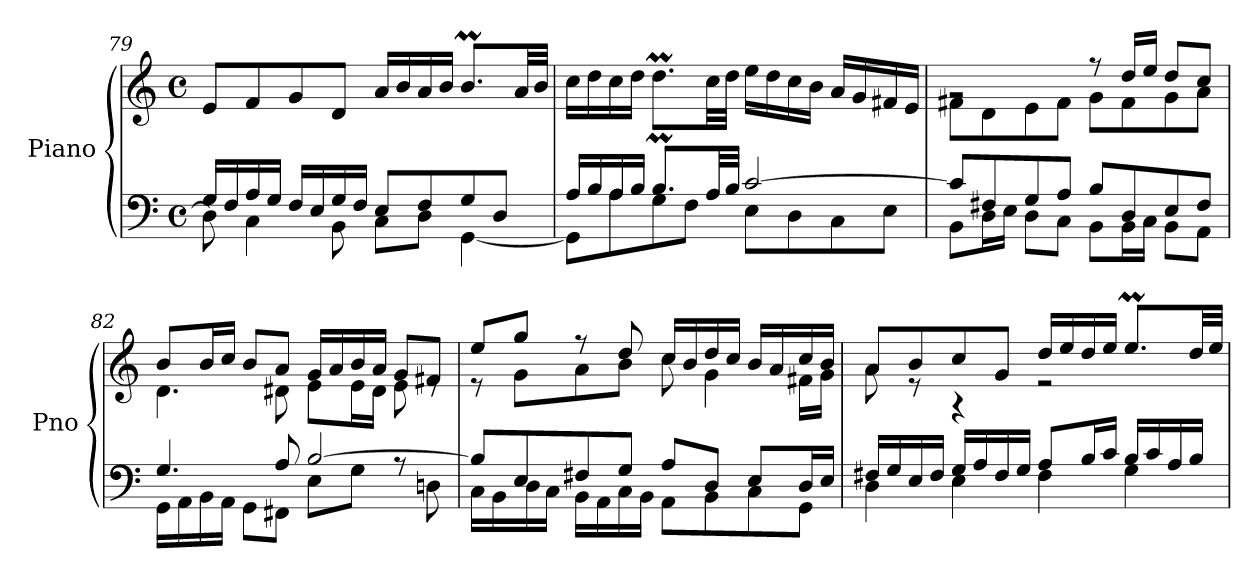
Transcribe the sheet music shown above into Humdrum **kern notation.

**kern	**kern
*part1	*part1
*staff2	*staff1
*I"Piano	*
*I'Pno	*
!!LO:LB:g=z
*clefF4	*clefG2
*k[]	*k[]
*M4/4	*M4/4
*met(c)	*met(c)
=79	=79
*^	*
16G/LL	8D\]	8e/L
16F/	.	.
16A/	4C\	8f/
16G/JJ	.	.
16F/LL	.	8g/
16E/	.	.
16G/	8BB\	8d/J
16F/JJ	.	.
8E/L	8C\L	16a/LL
.	.	16b/
8F/	8D\J	16a/
.	.	16b/JJ
8G/	[4GG\	8.bm/L
8D/J	.	.
.	.	32a/LL
.	.	32b/JJJ
=80	=80	=80
16A/LL	8GG\L]	16cc\LL
16B/	.	16dd\
16A/	8A\	16cc\
16B/JJ	.	16dd\JJ
8.Bm/L	8G\	8.ddM\L
.	8F\J	.
32A/LL	.	32cc\LL
32B/JJJ	.	32dd\JJJ
[2c/	8E\L	16ee\LL
.	.	16dd\
.	8D\	16cc\
.	.	16b\JJ
.	8C\	16a/LL
.	.	16g/
.	8E\J	16f#X/
.	.	16e/JJ
=81	=81	=81
*	*	*^
8c/L]	8BB\L	2rg	8f#X\L
8F#X/	16D\L	.	8d\
.	16E\JJ	.	.
8G/	8D\L	.	8e\
8A/J	8C\J	.	8f#\J
8B/L	8BB\L	8r	8g\L
8D/	16BB\L	16dd/LL	8f#\
.	16C\JJ	16ee/JJ	.
8E/	8BB\L	8dd/L	8g\
8F#/J	8AA\J	8cc/J	8a\J
!!LO:LB:g=z	!!
=82	=82	=82	=82
4.G/	16GG\LL	8b/L	4.d\
.	16AA\	.	.
.	16BB\	16b/L	.
.	16AA\JJ	16cc/JJ	.
.	8GG\L	8b/L	.
8A/	8FF#X\J	8a/J	8d#X\
[2B/	8E\L	16g/LL	8e\L
.	.	16a/	.
.	8G\J	16b/	16e\L
.	.	16a/JJ	16d#\JJ
.	8rA	8g/L	8e\
.	8Dn\	8f#X/J	8re
=83	=83	=83	=83
8B/L]	16C\LL	8ee/L	8r
.	16BB\	.	.
8E/	16D\	8gg/J	8g\L
.	16C\JJ	.	.
8F#X/	16BB\LL	8r	8a\
.	16AA\	.	.
8G/J	16C\	8dd/	8b\J
.	16BB\JJ	.	.
8A/L	8AA\L	16cc/LL	8cc\
.	.	16b/	.
8D/J	8BB\	16dd/	4g\
.	.	16cc/JJ	.
8E/L	8C\	16b/LL	.
.	.	16a/	.
16D/L	8GG\J	16cc/	16f#X\LL
16E/JJ	.	16b/JJ	16g\JJ
!!LO:LB:g=z	!!
=84	=84	=84	=84
16F#X/LL	4D\	8a/L	8a\
16G/	.	.	.
16E/	.	8b/	8r
16F#/JJ	.	.	.
16G/LL	4E\	8cc/	4r
16A/	.	.	.
16F#/	.	8g/J	.
16G/JJ	.	.	.
8A/L	4F#\	16dd/LL	2r
.	.	16ee/	.
16B/L	.	16dd/	.
16c/JJ	.	16ee/JJ	.
16B/LL	4G\	8.eem/L	.
16c/	.	.	.
16A/	.	.	.
16B/JJ	.	32dd/LL	.
.	.	32ee/JJJ	.
*v	*v	*	*
*	*v	*v
=	=
*-	*-
